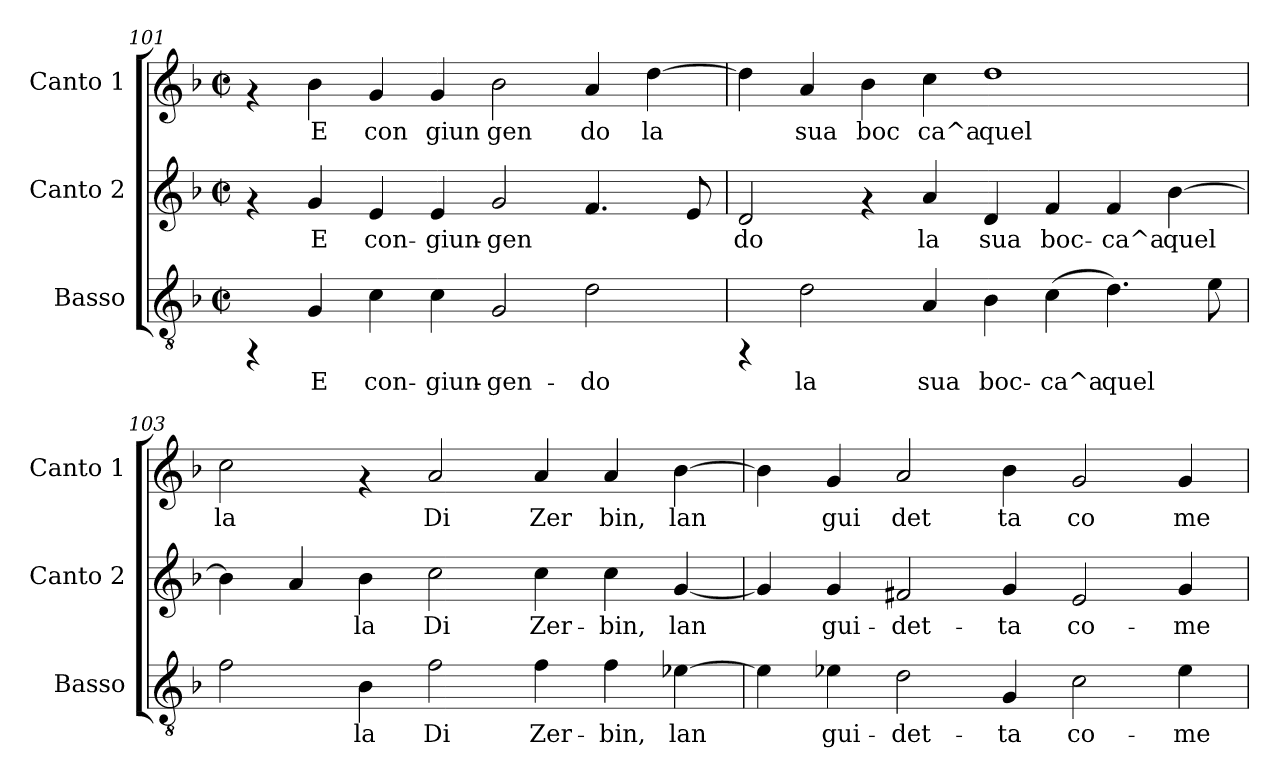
**kern	**text	**kern	**text	**kern	**text
*part3	*part3	*part2	*part2	*part1	*part1
*staff3	*staff3	*staff2	*staff2	*staff1	*staff1
*I"Basso	*	*I"Canto 2	*	*I"Canto 1	*
*I'Basso	*	*I'Canto 2	*	*I'Canto 1	*
!!LO:LB:g=z
*clefGv2	*	*clefG2	*	*clefG2	*
*k[b-]	*	*k[b-]	*	*k[b-]	*
*F:	*	*F:	*	*F:	*
*M2/2	*	*M2/2	*	*M2/2	*
*met(c|)	*	*met(c|)	*	*met(c|)	*
=101	=101	=101	=101	=101	=101
4rFF	.	4rf	.	4rf	.
!	!LO:LY:b:cj	!	!LO:LY:b:cj	!	!LO:LY:b:cj
4G/	E	4g/	E	4b-\	E
!	!LO:LY:b:cj	!	!LO:LY:b:cj	!	!LO:LY:b:cj
4c\	con-	4e/	con-	4g/	con
!	!LO:LY:b:cj	!	!LO:LY:b:cj	!	!LO:LY:b:cj
4c\	-giun-	4e/	-giun-	4g/	giun
!	!LO:LY:b:cj	!	!LO:LY:b:cj	!	!LO:LY:b:cj
2G/	-gen-	2g/	-gen-	2b-\	gen
!	!LO:LY:b:cj	!	!LO:LY:b:cj	!	!LO:LY:b:cj
2d\	-do	4.f/	--	4a/	do
!	!	!	!	!	!LO:LY:b:cj
.	.	.	.	[>4dd\	la
!	!	!	!LO:LY:b:cj	!	!
.	.	8e/	--	.	.
=102	=102	=102	=102	=102	=102
!	!	!	!LO:LY:b:cj	!	!LO:LY:b:cj
4rFF	.	2d/	-do	4dd\]	.
!	!LO:LY:b:cj	!	!	!	!LO:LY:b:cj
2d\	la	.	.	4a/	sua
!	!	!	!	!	!LO:LY:b:cj
.	.	4rf	.	4b-\	boc
!	!LO:LY:b:cj	!	!LO:LY:b:cj	!	!LO:LY:b:cj
4A/	sua	4a/	la	4cc\	ca^a
!	!LO:LY:b:cj	!	!LO:LY:b:cj	!	!LO:LY:b:cj
4B-\	boc-	4d/	sua	1dd	quel
!	!LO:LY:b:cj	!	!LO:LY:b:cj	!	!
(<4c\	-ca^a	4f/	boc-	.	.
!	!LO:LY:b:cj	!	!LO:LY:b:cj	!	!
4.d\)	quel-	4f/	-ca^a	.	.
!	!	!	!LO:LY:b:cj	!	!
.	.	[>4b-\	quel-	.	.
!	!LO:LY:b:cj	!	!	!	!
8e\	--	.	.	.	.
=103	=103	=103	=103	=103	=103
!	!LO:LY:b:cj	!	!LO:LY:b:cj	!	!LO:LY:b:cj
2f\	--	4b-\]	--	2cc\	la
!	!	!	!LO:LY:b:cj	!	!
.	.	4a/	--	.	.
!	!LO:LY:b:cj	!	!LO:LY:b:cj	!	!
4B-\	-la	4b-\	-la	4rf	.
!	!LO:LY:b:cj	!	!LO:LY:b:cj	!	!LO:LY:b:cj
2f\	Di	2cc\	Di	2a/	Di
!	!LO:LY:b:cj	!	!LO:LY:b:cj	!	!LO:LY:b:cj
4f\	Zer-	4cc\	Zer-	4a/	Zer
!	!LO:LY:b:cj	!	!LO:LY:b:cj	!	!LO:LY:b:cj
4f\	-bin,	4cc\	-bin,	4a/	bin,
!	!LO:LY:b:cj	!	!LO:LY:b:cj	!	!LO:LY:b:cj
[>4e-X\	lan-	[<4g/	lan-	[>4b-\	lan
=104	=104	=104	=104	=104	=104
!	!LO:LY:b:cj	!	!LO:LY:b:cj	!	!LO:LY:b:cj
4e-\]	--	4g/]	--	4b-\]	.
!	!LO:LY:b:cj	!	!LO:LY:b:cj	!	!LO:LY:b:cj
4e-X\	-gui-	4g/	-gui-	4g/	gui
!	!LO:LY:b:cj	!	!LO:LY:b:cj	!	!LO:LY:b:cj
2d\	-det-	2f#X/	-det-	2a/	det
!	!LO:LY:b:cj	!	!LO:LY:b:cj	!	!LO:LY:b:cj
4G/	-ta	4g/	-ta	4b-\	ta
!	!LO:LY:b:cj	!	!LO:LY:b:cj	!	!LO:LY:b:cj
2c\	co-	2e/	co-	2g/	co
!	!LO:LY:b:cj	!	!LO:LY:b:cj	!	!LO:LY:b:cj
4e-\	-me	4g/	-me	4g/	me
=	=	=	=	=	=
*-	*-	*-	*-	*-	*-
